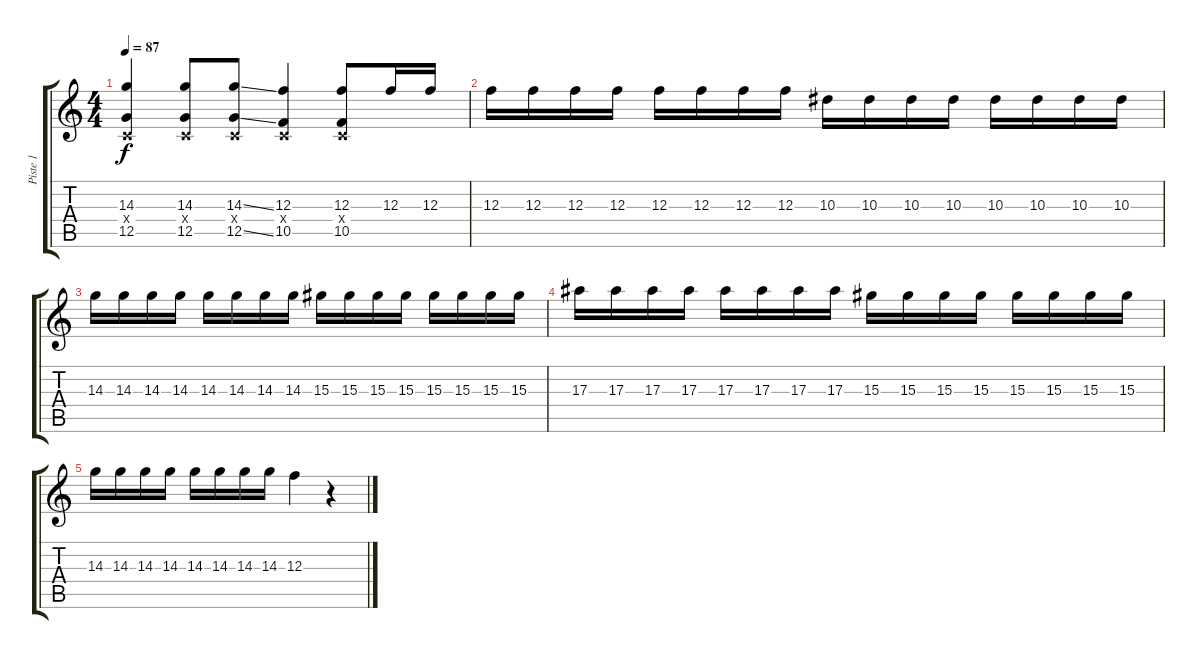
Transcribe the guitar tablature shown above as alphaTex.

\track ("Piste 1" "Piste 1") {instrument acousticguitarnylon}
\staff {score tabs}
\tuning (D4 A3 F3 C3 G2 C2) {hide}
\ts (4 4)
\tempo 87
\clef g2
\ks c
(14.3 0.4{x} 12.5).4{dy f} (14.3 0.4{x} 12.5).8 (14.3{ss} 0.4{x} 12.5{ss}).8 (12.3 0.4{x} 10.5).4 (12.3 0.4{x} 10.5).8 12.3.16 12.3.16 |
12.3.16 12.3.16 12.3.16 12.3.16 12.3.16 12.3.16 12.3.16 12.3.16 10.3.16 10.3.16 10.3.16 10.3.16 10.3.16 10.3.16 10.3.16 10.3.16 |
14.3.16 14.3.16 14.3.16 14.3.16 14.3.16 14.3.16 14.3.16 14.3.16 15.3.16 15.3.16 15.3.16 15.3.16 15.3.16 15.3.16 15.3.16 15.3.16 |
17.3.16 17.3.16 17.3.16 17.3.16 17.3.16 17.3.16 17.3.16 17.3.16 15.3.16 15.3.16 15.3.16 15.3.16 15.3.16 15.3.16 15.3.16 15.3.16 |
14.3.16 14.3.16 14.3.16 14.3.16 14.3.16 14.3.16 14.3.16 14.3.16 12.3.4 r.4
